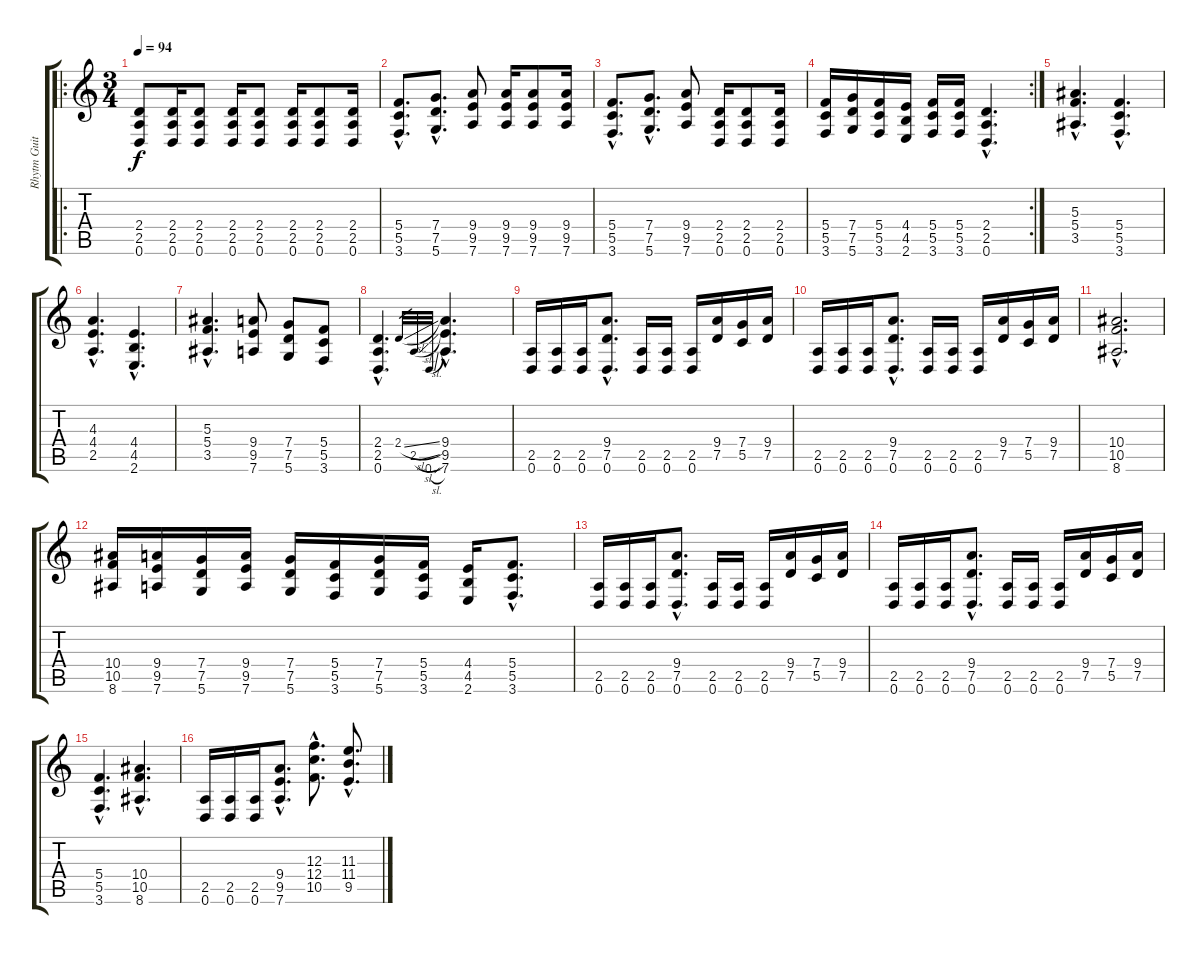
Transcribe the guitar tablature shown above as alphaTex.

\track ("Rhytm Guitar" "Rhytm Guit") {instrument overdrivenguitar}
\staff {score tabs}
\tuning (D4 A3 F3 C3 G2 D2) {hide}
\ro
\ts (3 4)
\tempo 94
\clef g2
\ks c
(2.4 2.5 0.6).8{dy f} (2.4 2.5 0.6).16 (2.4 2.5 0.6).8 (2.4 2.5 0.6).16 (2.4 2.5 0.6).8 (2.4 2.5 0.6).16 (2.4 2.5 0.6).8 (2.4 2.5 0.6).16 |
(5.4{hac} 5.5{hac} 3.6{hac}).8{d} (7.4{hac} 7.5{hac} 5.6{hac}).8{d} (9.4 9.5 7.6).8 (9.4 9.5 7.6).16 (9.4 9.5 7.6).8 (9.4 9.5 7.6).16 |
(5.4{hac} 5.5{hac} 3.6{hac}).8{d} (7.4{hac} 7.5{hac} 5.6{hac}).8{d} (9.4 9.5 7.6).8 (2.4 2.5 0.6).16 (2.4 2.5 0.6).8 (2.4 2.5 0.6).16 |
\rc 2
(5.4 5.5 3.6).16 (7.4 7.5 5.6).16 (5.4 5.5 3.6).16 (4.4 4.5 2.6).16 (5.4 5.5 3.6).16 (5.4 5.5 3.6).16 (2.4{hac} 2.5{hac} 0.6{hac}).4{d} |
(5.3{hac} 5.4{hac} 3.5{hac}).4{d} (5.4{hac} 5.5{hac} 3.6{hac}).4{d} |
(4.3{hac} 4.4{hac} 2.5{hac}).4{d} (4.4{hac} 4.5{hac} 2.6{hac}).4{d} |
(5.3{hac} 5.4{hac} 3.5{hac}).4{d} (9.4 9.5 7.6).8 (7.4 7.5 5.6).8 (5.4 5.5 3.6).8 |
(2.4{hac} 2.5{hac} 0.6{hac}).4{d} 2.4{sl}.32{gr} 2.5{sl}.32{gr} 0.6{sl}.32{gr} (9.4{hac} 9.5{hac} 7.6{hac}).4{d} |
(2.5 0.6).16 (2.5 0.6).16 (2.5 0.6).16 (9.4{hac} 7.5{hac} 0.6{hac}).8{d} (2.5 0.6).16 (2.5 0.6).16 (2.5 0.6).16 (9.4 7.5).16 (7.4 5.5).16 (9.4 7.5).16 |
(2.5 0.6).16 (2.5 0.6).16 (2.5 0.6).16 (9.4{hac} 7.5{hac} 0.6{hac}).8{d} (2.5 0.6).16 (2.5 0.6).16 (2.5 0.6).16 (9.4 7.5).16 (7.4 5.5).16 (9.4 7.5).16 |
(10.4{hac} 10.5{hac} 8.6{hac}).2{d} |
(10.4 10.5 8.6).16 (9.4 9.5 7.6).16 (7.4 7.5 5.6).16 (9.4 9.5 7.6).16 (7.4 7.5 5.6).16 (5.4 5.5 3.6).16 (7.4 7.5 5.6).16 (5.4 5.5 3.6).16 (4.4 4.5 2.6).16 (5.4{hac} 5.5{hac} 3.6{hac}).8{d} |
(2.5 0.6).16 (2.5 0.6).16 (2.5 0.6).16 (9.4{hac} 7.5{hac} 0.6{hac}).8{d} (2.5 0.6).16 (2.5 0.6).16 (2.5 0.6).16 (9.4 7.5).16 (7.4 5.5).16 (9.4 7.5).16 |
(2.5 0.6).16 (2.5 0.6).16 (2.5 0.6).16 (9.4{hac} 7.5{hac} 0.6{hac}).8{d} (2.5 0.6).16 (2.5 0.6).16 (2.5 0.6).16 (9.4 7.5).16 (7.4 5.5).16 (9.4 7.5).16 |
(5.4{hac} 5.5{hac} 3.6{hac}).4{d} (10.4{hac} 10.5{hac} 8.6{hac}).4{d} |
(2.5 0.6).16 (2.5 0.6).16 (2.5 0.6).16 (9.4{hac} 9.5{hac} 7.6{hac}).8{d} (12.3{hac} 12.4{hac} 10.5{hac}).8{d} (11.3{hac} 11.4{hac} 9.5{hac}).8{d}
